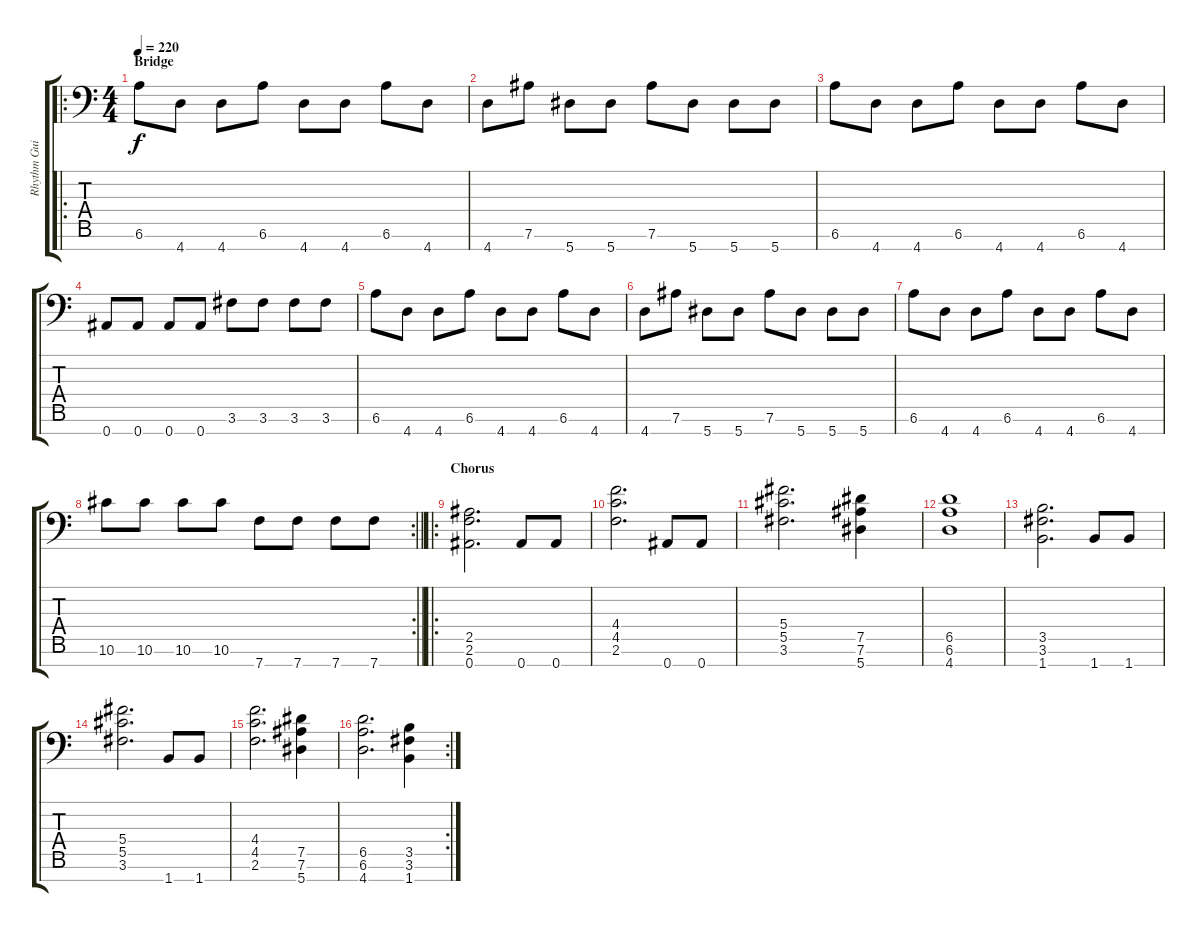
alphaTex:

\track ("Rhythm Guitar" "Rhythm Gui") {instrument distortionguitar}
\staff {score tabs}
\tuning (Eb4 Bb3 Gb3 Db3 Ab2 Eb2 Bb1) {hide}
\ro
\ts (4 4)
\section ("" "Bridge")
\tempo 220
\clef f4
\ks c
6.6.8{dy f} 4.7.8 4.7.8 6.6.8 4.7.8 4.7.8 6.6.8 4.7.8 |
4.7.8 7.6.8 5.7.8 5.7.8 7.6.8 5.7.8 5.7.8 5.7.8 |
6.6.8 4.7.8 4.7.8 6.6.8 4.7.8 4.7.8 6.6.8 4.7.8 |
0.7.8 0.7.8 0.7.8 0.7.8 3.6.8 3.6.8 3.6.8 3.6.8 |
6.6.8 4.7.8 4.7.8 6.6.8 4.7.8 4.7.8 6.6.8 4.7.8 |
4.7.8 7.6.8 5.7.8 5.7.8 7.6.8 5.7.8 5.7.8 5.7.8 |
6.6.8 4.7.8 4.7.8 6.6.8 4.7.8 4.7.8 6.6.8 4.7.8 |
\rc 2
\barLineRight lightlight
10.6.8 10.6.8 10.6.8 10.6.8 7.7.8 7.7.8 7.7.8 7.7.8 |
\ro
\section ("" "Chorus")
(2.5 2.6 0.7).2{d} 0.7.8 0.7.8 |
(4.4 4.5 2.6).2{d} 0.7.8 0.7.8 |
(5.4 5.5 3.6).2{d} (7.5 7.6 5.7).4 |
(6.5 6.6 4.7).1 |
(3.5 3.6 1.7).2{d} 1.7.8 1.7.8 |
(5.4 5.5 3.6).2{d} 1.7.8 1.7.8 |
(4.4 4.5 2.6).2{d} (7.5 7.6 5.7).4 |
\rc 2
(6.5 6.6 4.7).2{d} (3.5 3.6 1.7).4
